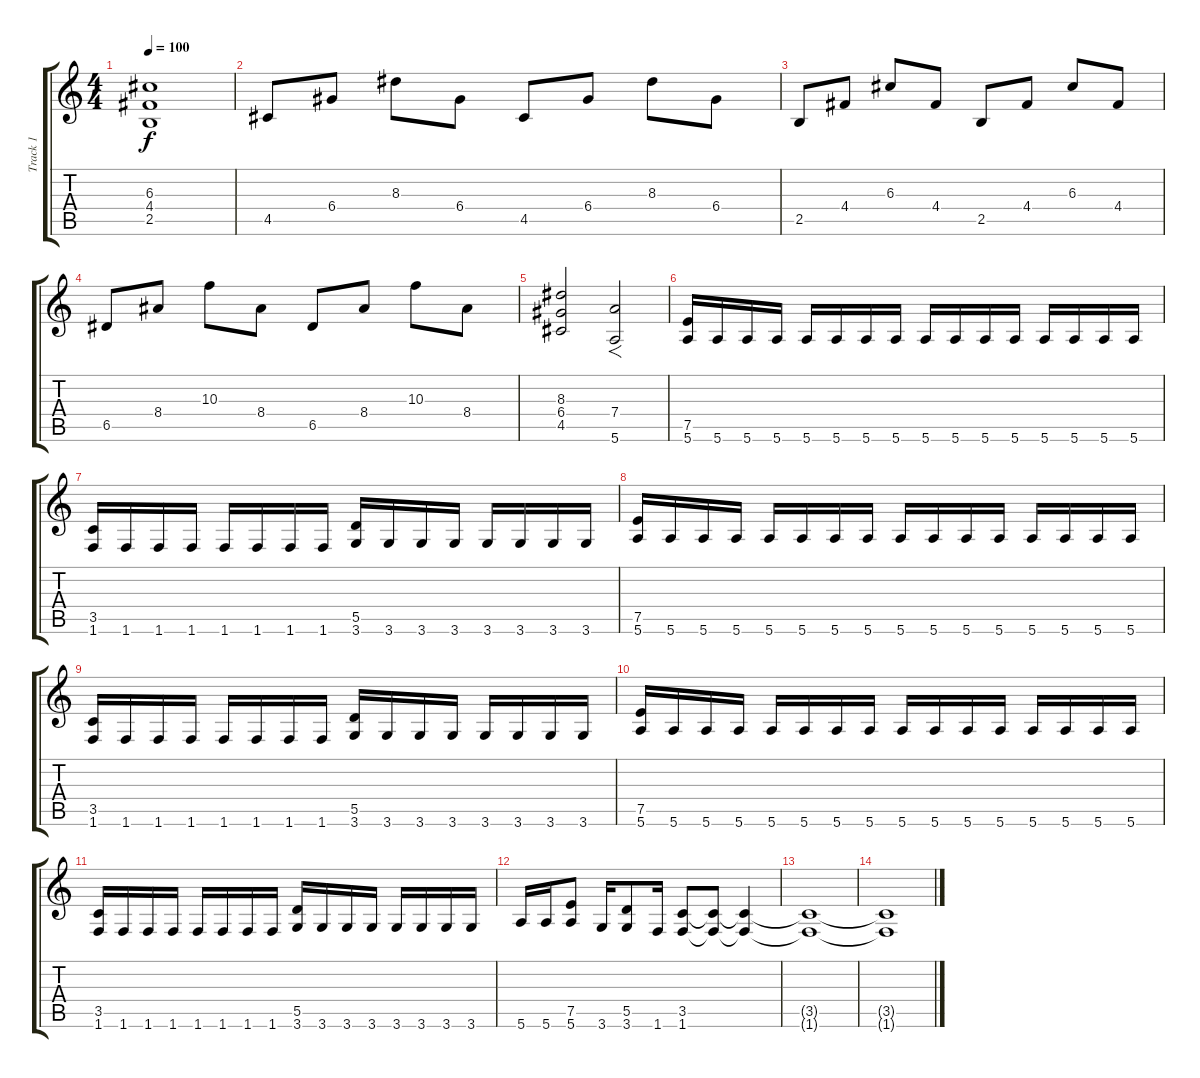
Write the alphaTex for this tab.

\track ("Track 1" "Track 1") {instrument distortionguitar}
\staff {score tabs}
\tuning (E4 B3 G3 D3 A2 E2) {hide}
\ts (4 4)
\tempo 100
\clef g2
\ks c
(6.3 4.4 2.5).1{dy f} |
4.5.8{instrument acousticguitarsteel} 6.4.8 8.3.8 6.4.8 4.5.8 6.4.8 8.3.8 6.4.8 |
2.5.8 4.4.8 6.3.8 4.4.8 2.5.8 4.4.8 6.3.8 4.4.8 |
6.5.8 8.4.8 10.3.8 8.4.8 6.5.8 8.4.8 10.3.8 8.4.8 |
(8.3 6.4 4.5).2 (7.4 5.6).2{f instrument distortionguitar} |
(7.5 5.6).16 5.6.16 5.6.16 5.6.16 5.6.16 5.6.16 5.6.16 5.6.16 5.6.16 5.6.16 5.6.16 5.6.16 5.6.16 5.6.16 5.6.16 5.6.16 |
(3.5 1.6).16 1.6.16 1.6.16 1.6.16 1.6.16 1.6.16 1.6.16 1.6.16 (5.5 3.6).16 3.6.16 3.6.16 3.6.16 3.6.16 3.6.16 3.6.16 3.6.16 |
(7.5 5.6).16 5.6.16 5.6.16 5.6.16 5.6.16 5.6.16 5.6.16 5.6.16 5.6.16 5.6.16 5.6.16 5.6.16 5.6.16 5.6.16 5.6.16 5.6.16 |
(3.5 1.6).16 1.6.16 1.6.16 1.6.16 1.6.16 1.6.16 1.6.16 1.6.16 (5.5 3.6).16 3.6.16 3.6.16 3.6.16 3.6.16 3.6.16 3.6.16 3.6.16 |
(7.5 5.6).16 5.6.16 5.6.16 5.6.16 5.6.16 5.6.16 5.6.16 5.6.16 5.6.16 5.6.16 5.6.16 5.6.16 5.6.16 5.6.16 5.6.16 5.6.16 |
(3.5 1.6).16 1.6.16 1.6.16 1.6.16 1.6.16 1.6.16 1.6.16 1.6.16 (5.5 3.6).16 3.6.16 3.6.16 3.6.16 3.6.16 3.6.16 3.6.16 3.6.16 |
5.6.16 5.6.16 (7.5 5.6).8 3.6.16 (5.5 3.6).8 1.6.16 (3.5 1.6).8 (3.5{t} 1.6{t}).8 (3.5{t} 1.6{t}).4 |
(3.5{t} 1.6{t}).1 |
(3.5{t} 1.6{t}).1
